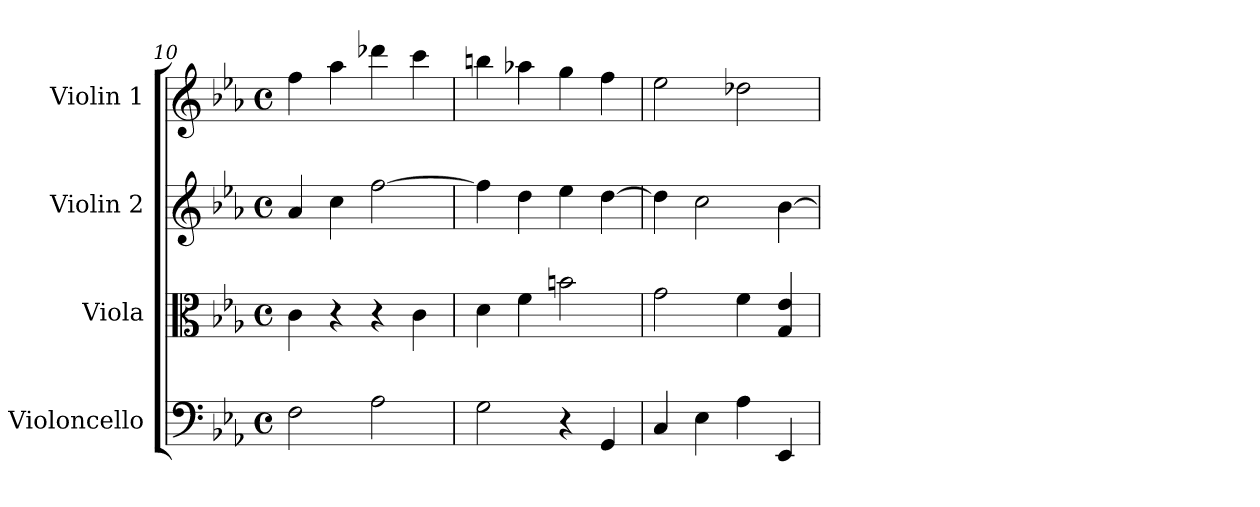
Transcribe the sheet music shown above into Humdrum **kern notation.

**kern	**kern	**kern	**kern
*part4	*part3	*part2	*part1
*staff4	*staff3	*staff2	*staff1
*I"Violoncello	*I"Viola	*I"Violin 2	*I"Violin 1
*I'Vc	*I'Vla	*I'Vln	*I'Vln
!!LO:LB:g=z
*clefF4	*clefC3	*clefG2	*clefG2
*k[b-e-a-]	*k[b-e-a-]	*k[b-e-a-]	*k[b-e-a-]
*M4/4	*M4/4	*M4/4	*M4/4
*met(c)	*met(c)	*met(c)	*met(c)
=10	=10	=10	=10
2F\	4c\	4a-/	4ff\
.	4r	4cc\	4aa-\
2A-\	4r	[2ff\	4ddd-X\
.	4c\	.	4ccc\
=11	=11	=11	=11
2G\	4d\	4ff\]	4bbn\
.	4f\	4dd\	4aa-X\
4r	2bn\	4ee-\	4gg\
4GG/	.	[4dd\	4ff\
=12	=12	=12	=12
4C/	2g\	4dd\]	2ee-\
4E-\	.	2cc\	.
4A-\	4f\	.	2dd-X\
4EE-/	4G/ 4e-/	[4b-\	.
=	=	=	=
*-	*-	*-	*-
